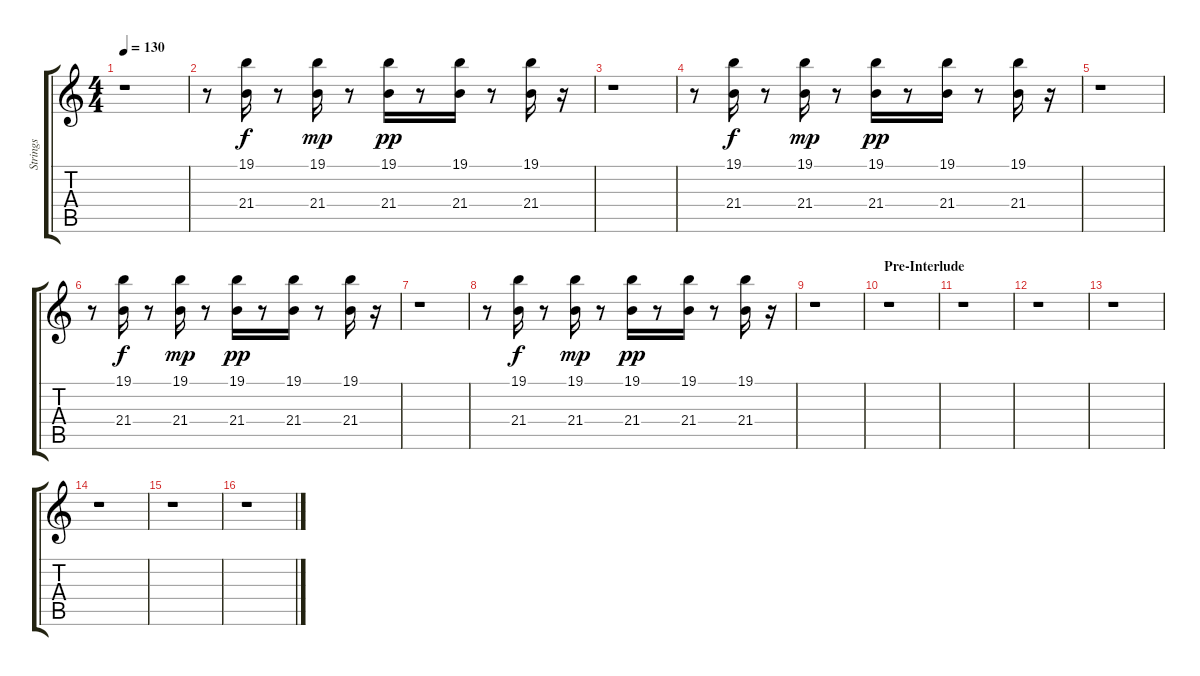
\track ("Strings" "Strings") {instrument stringensemble1}
\staff {score tabs}
\tuning (E4 B3 G3 D3 A2 E2) {hide}
\ts (4 4)
\tempo 130
\clef g2
\ks c
r.1{dy pp} |
r.8 (19.1 21.4).16{dy f} r.8 (19.1 21.4).16{dy mp} r.8 (19.1 21.4).16{dy pp} r.8 (19.1 21.4).16 r.8 (19.1 21.4).16 r.16 |
r.1 |
r.8 (19.1 21.4).16{dy f} r.8 (19.1 21.4).16{dy mp} r.8 (19.1 21.4).16{dy pp} r.8 (19.1 21.4).16 r.8 (19.1 21.4).16 r.16 |
r.1 |
r.8 (19.1 21.4).16{dy f} r.8 (19.1 21.4).16{dy mp} r.8 (19.1 21.4).16{dy pp} r.8 (19.1 21.4).16 r.8 (19.1 21.4).16 r.16 |
r.1 |
r.8 (19.1 21.4).16{dy f} r.8 (19.1 21.4).16{dy mp} r.8 (19.1 21.4).16{dy pp} r.8 (19.1 21.4).16 r.8 (19.1 21.4).16 r.16 |
r.1 |
\section ("" "Pre-Interlude")
r.1 |
r.1 |
r.1 |
r.1 |
r.1 |
r.1 |
r.1
